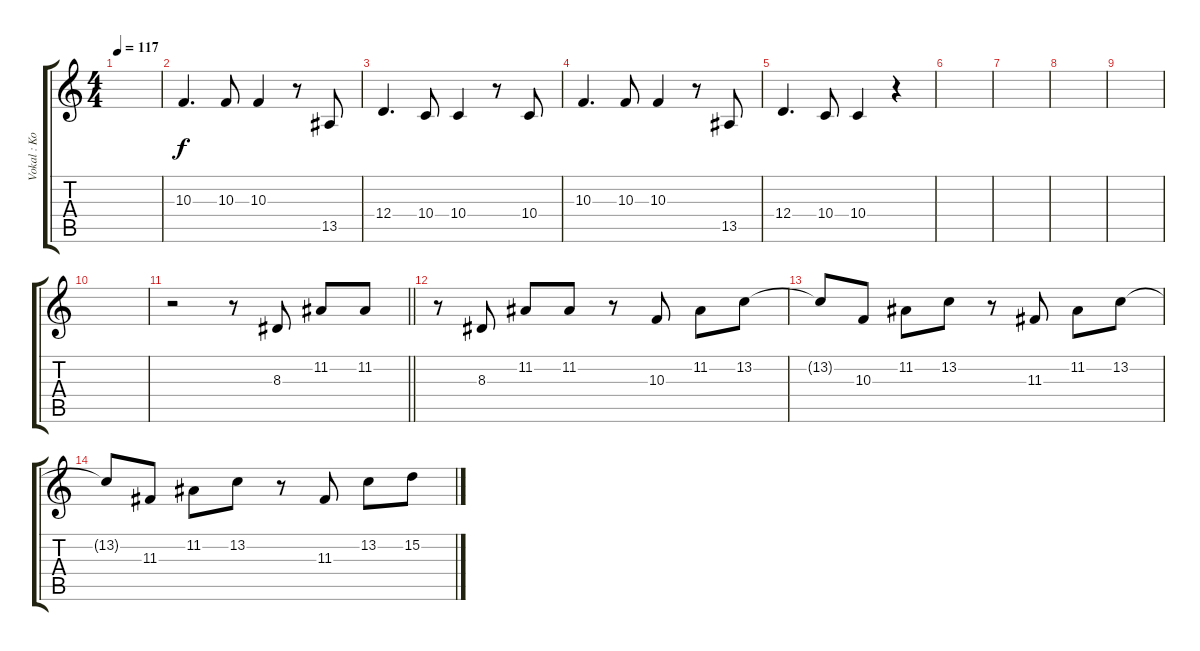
\track ("Vokal : Kotobuki Tsumugi - Chan" "Vokal : Ko") {instrument ocarina}
\staff {score tabs}
\tuning (E4 B3 G3 D3 A2 E2) {hide}
\ts (4 4)
\tempo 117
\clef g2
\ks c
|
10.3.4{d} 10.3.8 10.3.4 r.8 13.5.8 |
12.4.4{d} 10.4.8 10.4.4 r.8 10.4.8 |
10.3.4{d} 10.3.8 10.3.4 r.8 13.5.8 |
12.4.4{d} 10.4.8 10.4.4 r.4 |
|
|
|
|
|
\barLineRight lightlight
r.2{volume 15} r.8 8.3.8 11.2.8 11.2.8 |
r.8 8.3.8 11.2.8 11.2.8 r.8 10.3.8 11.2.8 13.2.8 |
13.2{t}.8 10.3.8 11.2.8 13.2.8 r.8 11.3.8 11.2.8 13.2.8 |
13.2{t}.8 11.3.8 11.2.8 13.2.8 r.8 11.3.8 13.2.8 15.2.8
